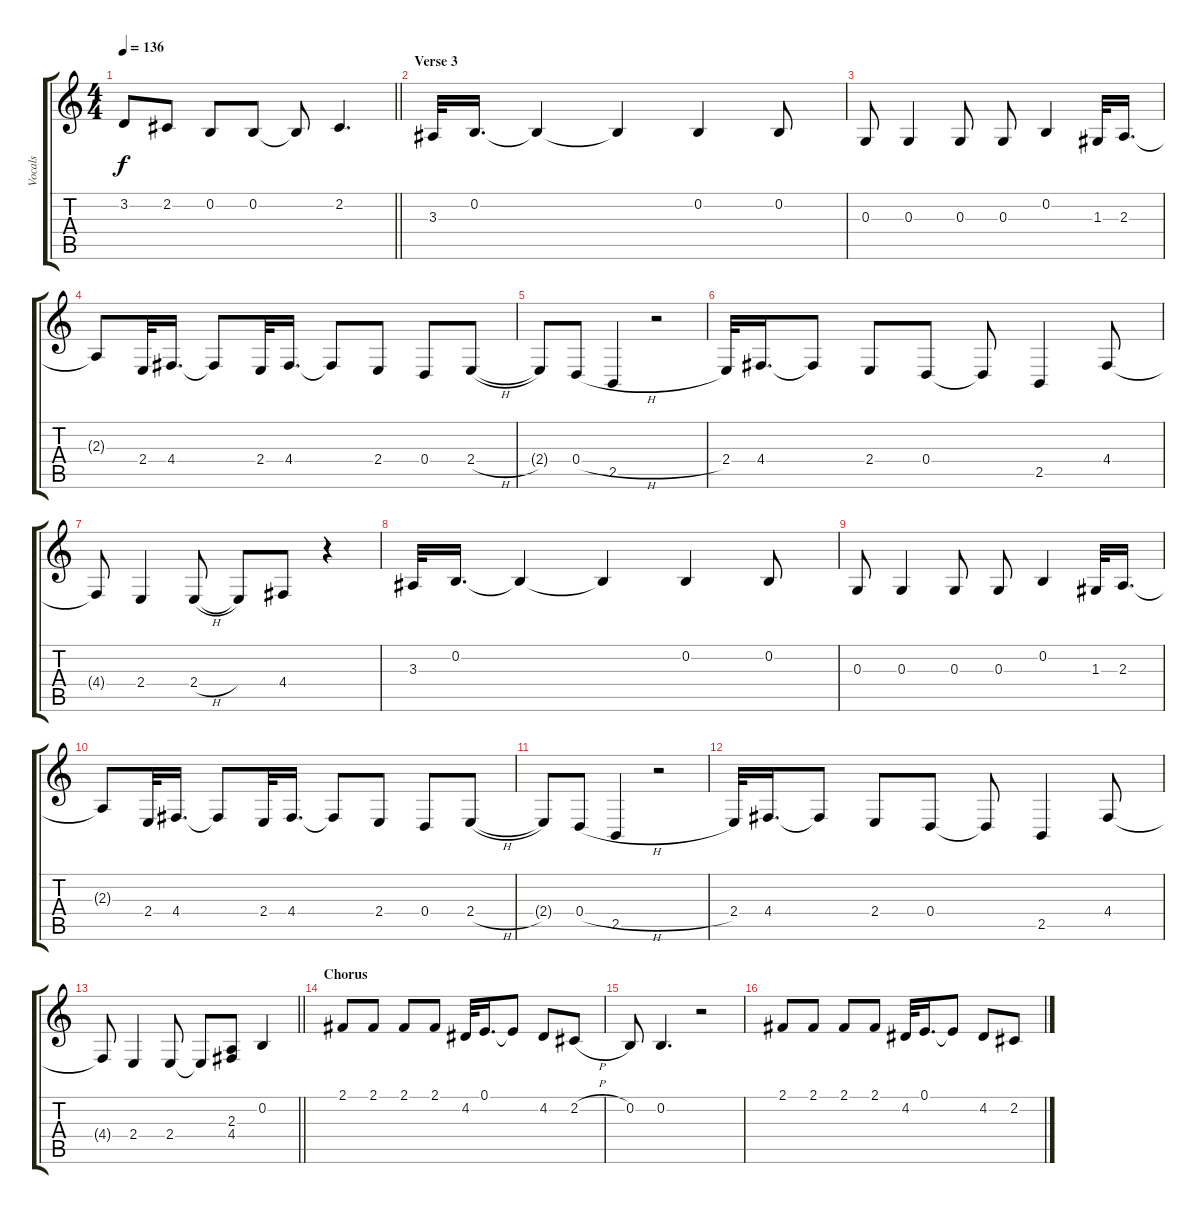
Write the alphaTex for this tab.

\track ("Vocals" "Vocals") {instrument tenorsax}
\staff {score tabs}
\tuning (E4 B3 G3 D3 A2 E2) {hide}
\ts (4 4)
\tempo 136
\clef g2
\barLineRight lightlight
\ks c
3.2{t}.8{dy f} 2.2.8 0.2.8 0.2.8 0.2{t}.8 2.2.4{d} |
\section ("" "Verse 3")
3.3.32 0.2.16{d} 0.2{t}.4 0.2{t}.4 0.2.4 0.2.8 |
0.3.8 0.3.4 0.3.8 0.3.8 0.2.4 1.3.32 2.3.16{d} |
2.3{t}.8 2.4.32 4.4.16{d} 4.4{t}.8 2.4.32 4.4.16{d} 4.4{t}.8 2.4.8 0.4.8 2.4{h}.8 |
2.4{t}.8 0.4{h}.8 2.5.4 r.2 |
2.4.32 4.4.16{d} 4.4{t}.8 2.4.8 0.4.8 0.4{t}.8 2.5.4 4.4.8 |
4.4{t}.8 2.4.4 2.4{h}.8 2.4{t}.8 4.4.8 r.4 |
3.3.32 0.2.16{d} 0.2{t}.4 0.2{t}.4 0.2.4 0.2.8 |
0.3.8 0.3.4 0.3.8 0.3.8 0.2.4 1.3.32 2.3.16{d} |
2.3{t}.8 2.4.32 4.4.16{d} 4.4{t}.8 2.4.32 4.4.16{d} 4.4{t}.8 2.4.8 0.4.8 2.4{h}.8 |
2.4{t}.8 0.4{h}.8 2.5.4 r.2 |
2.4.32 4.4.16{d} 4.4{t}.8 2.4.8 0.4.8 0.4{t}.8 2.5.4 4.4.8 |
\barLineRight lightlight
4.4{t}.8 2.4.4 2.4.8 2.4{t}.8 (2.3 4.4).8 0.2.4 |
\section ("" "Chorus")
2.1.8 2.1.8 2.1.8 2.1.8 4.2.32 0.1.16{d} 0.1{t}.8 4.2.8 2.2{h}.8 |
0.2.8 0.2.4{d} r.2 |
2.1.8 2.1.8 2.1.8 2.1.8 4.2.32 0.1.16{d} 0.1{t}.8 4.2.8 2.2{h}.8
